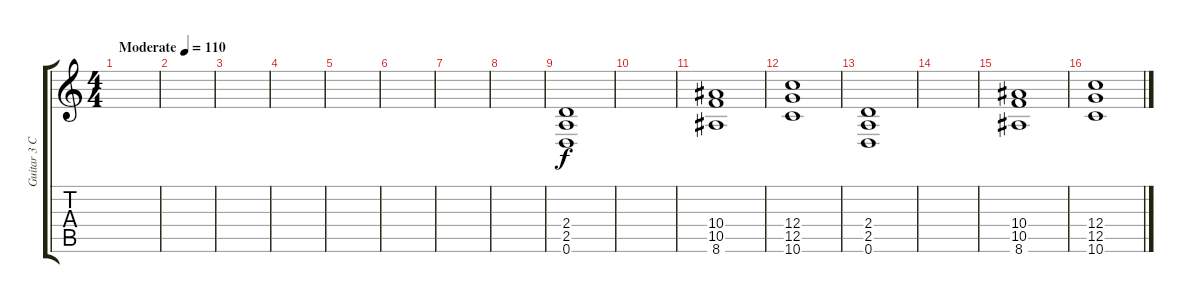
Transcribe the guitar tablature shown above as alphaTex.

\track ("Guitar 3 Chords" "Guitar 3 C") {instrument distortionguitar}
\staff {score tabs}
\tuning (D4 A3 F3 C3 G2 D2) {hide}
\ts (4 4)
\tempo (110 "Moderate")
\clef g2
\ks c
|
|
|
|
|
|
|
|
(2.4 2.5 0.6).1 |
|
(10.4 10.5 8.6).1 |
(12.4 12.5 10.6).1 |
(2.4 2.5 0.6).1 |
|
(10.4 10.5 8.6).1 |
(12.4 12.5 10.6).1
